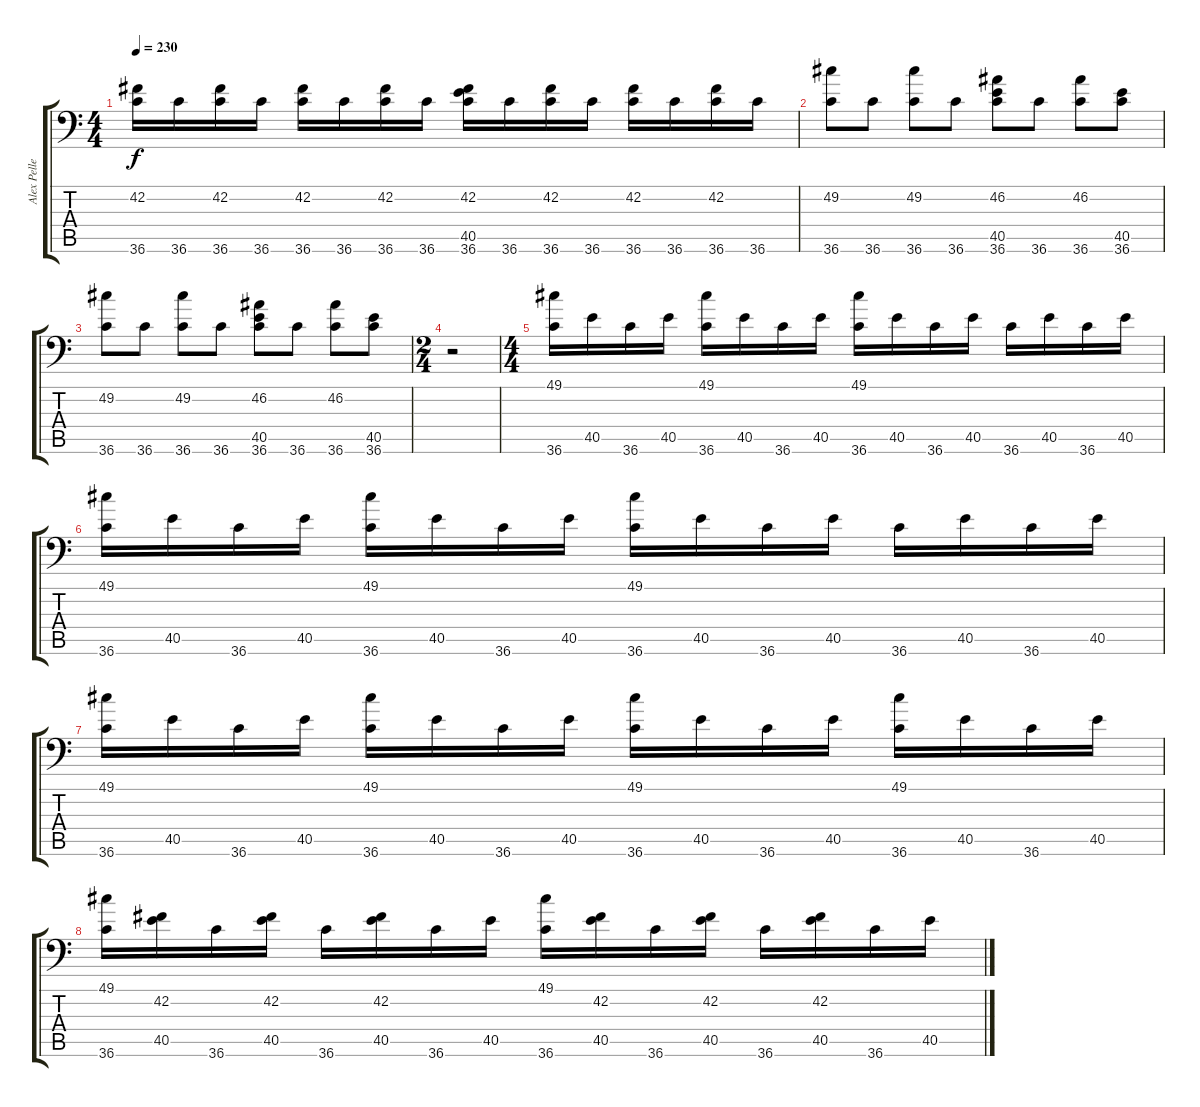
\track ("Alex Pelletier" "Alex Pelle") {instrument acousticgrandpiano}
\staff {score tabs}
\tuning (C-1 C-1 C-1 C-1 C-1 C-1) {hide}
\ts (4 4)
\tempo 230
\clef f4
\ks c
(42.2 36.6).16{dy f} 36.6.16 (42.2 36.6).16 36.6.16 (42.2 36.6).16 36.6.16 (42.2 36.6).16 36.6.16 (42.2 40.5 36.6).16 36.6.16 (42.2 36.6).16 36.6.16 (42.2 36.6).16 36.6.16 (42.2 36.6).16 36.6.16 |
(49.2 36.6).8 36.6.8 (49.2 36.6).8 36.6.8 (46.2 40.5 36.6).8 36.6.8 (46.2 36.6).8 (40.5 36.6).8 |
(49.2 36.6).8 36.6.8 (49.2 36.6).8 36.6.8 (46.2 40.5 36.6).8 36.6.8 (46.2 36.6).8 (40.5 36.6).8 |
\ts (2 4)
r.2 |
\ts (4 4)
(49.1 36.6).16 40.5.16 36.6.16 40.5.16 (49.1 36.6).16 40.5.16 36.6.16 40.5.16 (49.1 36.6).16 40.5.16 36.6.16 40.5.16 36.6.16 40.5.16 36.6.16 40.5.16 |
(49.1 36.6).16 40.5.16 36.6.16 40.5.16 (49.1 36.6).16 40.5.16 36.6.16 40.5.16 (49.1 36.6).16 40.5.16 36.6.16 40.5.16 36.6.16 40.5.16 36.6.16 40.5.16 |
(49.1 36.6).16 40.5.16 36.6.16 40.5.16 (49.1 36.6).16 40.5.16 36.6.16 40.5.16 (49.1 36.6).16 40.5.16 36.6.16 40.5.16 (49.1 36.6).16 40.5.16 36.6.16 40.5.16 |
(49.1 36.6).16 (42.2 40.5).16 36.6.16 (42.2 40.5).16 36.6.16 (42.2 40.5).16 36.6.16 40.5.16 (49.1 36.6).16 (42.2 40.5).16 36.6.16 (42.2 40.5).16 36.6.16 (42.2 40.5).16 36.6.16 40.5.16
